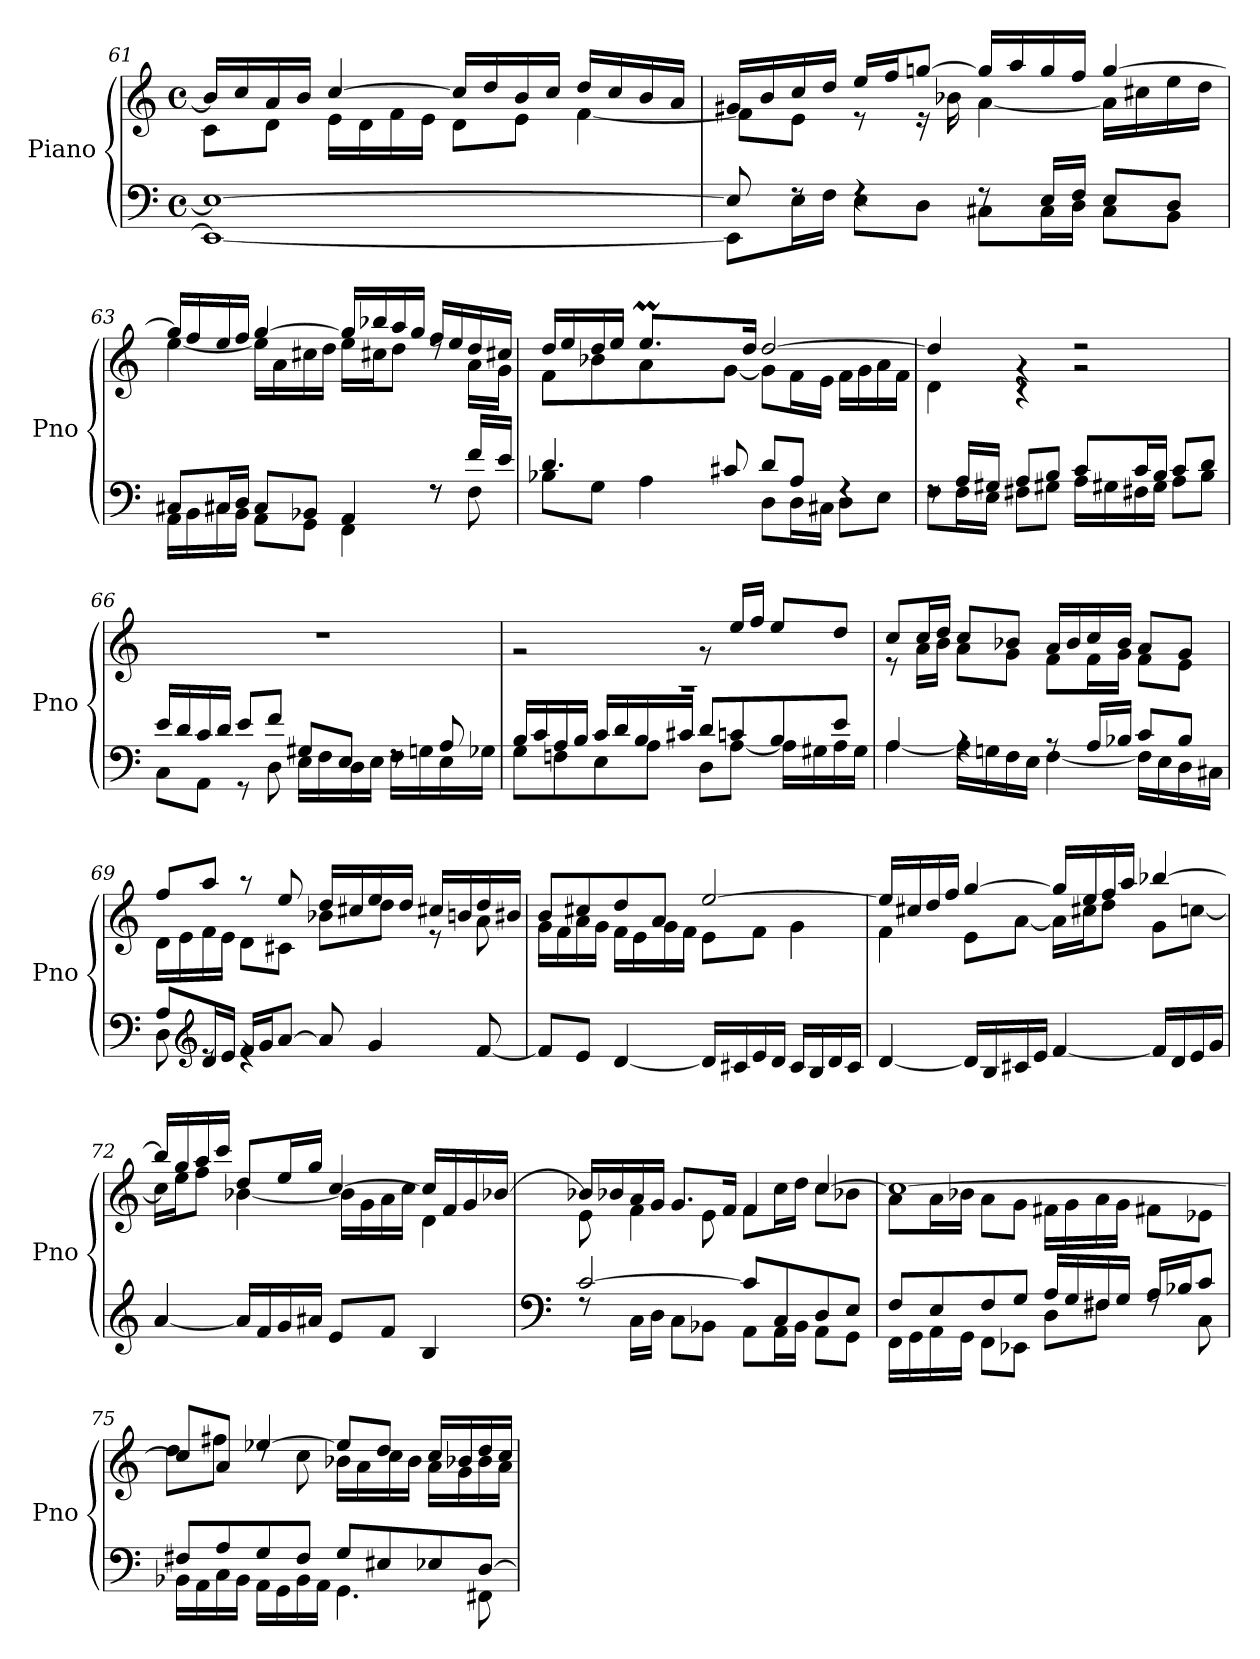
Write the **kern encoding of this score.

**kern	**kern
*part1	*part1
*staff2	*staff1
*I"Piano	*
*I'Pno	*
!!LO:LB:g=z
*clefF4	*clefG2
*k[]	*k[]
*M4/4	*M4/4
*met(c)	*met(c)
=61	=61
*^	*^
1E_	1EE_	16b/LL]	8c\L
.	.	16cc/	.
.	.	16a/	8d\J
.	.	16b/JJ	.
.	.	[4cc/	16e\LL
.	.	.	16d\
.	.	.	16f\
.	.	.	16e\JJ
.	.	16cc/LL]	8d\L
.	.	16dd/	.
.	.	16b/	8e\J
.	.	16cc/JJ	.
.	.	16dd/LL	[4f\
.	.	16cc/	.
.	.	16b/	.
.	.	16a/JJ	.
!!LO:LB:g=z	!!
=62	=62	=62	=62
8E/]	8EE\L]	16g#X/LL	8f\L]
.	.	16b/	.
8rF	16E\L	16cc/	8e\J
.	16F\JJ	16dd/JJ	.
4rF	8E\L	16ee/LL	8r
.	.	16ff/J	.
.	8D\J	[8ggn/J	16r
.	.	.	16b-X\
8rF	8C#X\L	16gg/LL]	[4a\
.	.	16aa/	.
16E/LL	16C#\L	16gg/	.
16F/JJ	16D\JJ	16ff/JJ	.
8E/L	8C#\L	[4gg/	16a\LL]
.	.	.	16cc#X\
8D/J	8BB\J	.	16ee\
.	.	.	16dd\JJ
=63	=63	=63	=63
8C#X/L	16AA\LL	16gg/LL]	[4ee\
.	16BB\	16ff/	.
16C#X/L	16C#X\	16ee/	.
16D/JJ	16BB\JJ	16ff/JJ	.
8C#/L	8AA\L	[4gg/	16ee\LL]
.	.	.	16a\
8BB-X/J	8GG\J	.	16cc#X\
.	.	.	16dd\JJ
4AA/	4FF\	16gg/LL]	16ee\LL
.	.	16bb-X/	16cc#X\J
.	.	16aa/	8dd\J
.	.	16gg/JJ	.
8rF	8rF	16ff/LL	8rdd
.	.	16ee/	.
16f/LL	8F\	16dd/	16a\LL
16e/JJ	.	16cc#X/JJ	16g\JJ
!!LO:PB:g=z
=64	=64	=64	=64
*	*^	*	*^
4ryy	4.d/	8B-X\L	16dd/LL	8f\L	4ryy
.	.	.	16ee/	.	.
.	.	8G\J	16dd/	8b-X\	.
.	.	.	16ee/JJ	.	.
8.ryy	.	4A\	8.eem/L	8a\	32ffyy
.	.	.	.	.	32eeyy
.	.	.	.	.	32ffyy
.	.	.	.	.	16.eeyy
.	8c#X/	.	.	[8g\J	.
2ryy	.	.	16dd/Jk	.	2ryy
.	8d/L	8D\L	[2dd/	8g\L]	.
.	8A/J	16D\L	.	16f\L	.
.	.	16C#X\JJ	.	16e\JJ	.
.	4rF	8D\L	.	16f\LL	.
.	.	.	.	16g\	.
.	.	8E\J	.	16a\	.
16ryy	.	.	.	16f\JJ	16ryy
*	*v	*v	*	*	*
*	*	*	*v	*v
!!LO:LB:g=z
=65	=65	=65	=65
8rF	8F\L	4dd/]	4d\
16A/LL	16F\L	.	.
16G#X/JJ	16E\JJ	.	.
8A/L	8F#X\L	4rg	4r
8B/J	8G#X\J	.	.
8c/L	16A\LL	2rg	2rdd
.	16G#X\	.	.
16c/L	16F#X\	.	.
16B/JJ	16G#\JJ	.	.
8c/L	8A\L	.	.
8d/J	8B\J	.	.
*	*	*v	*v
=66	=66	=66
16e/LL	8C\L	1rdd
16d/	.	.
16c/	8AA\J	.
16d/JJ	.	.
8e/L	8r	.
8f/J	8D\	.
8G#X/L	16E\LL	.
.	16F\	.
8E/J	16D\	.
.	16E\JJ	.
8rF	16F\LL	.
.	16Gn\	.
8A/	16E\	.
.	16G-Xi\JJ	.
!!LO:LB:g=z
=67	=67	=67
*	*	*^
16B/LL	8G\L	1rA	2r
16c/	.	.	.
16A/	8Fn\	.	.
16B/JJ	.	.	.
16c/LL	8E\	.	.
16d/	.	.	.
16B/	8A\J	.	.
16c#X/JJ	.	.	.
8d/L	8D\L	.	8r
8cn/	[8A\J	.	16ee/LL
.	.	.	16ff/JJ
8B/	16A\LL]	.	8ee/L
.	16G#X\	.	.
8e/J	16A\	.	8dd/J
.	16G#\JJ	.	.
!!LO:LB:g=z	!!
=68	=68	=68	=68
4A/	[4A\	8cc/L	8r
.	.	16cc/L	16a\LL
.	.	16dd/JJ	16b\JJ
4rA	16A\LL]	8cc/L	8a\L
.	16Gn\	.	.
.	16F\	8b-X/J	8g\J
.	16E\JJ	.	.
8rA	[4F\	16a/LL	8f\L
.	.	16b-/	.
16A/LL	.	16cc/	16f\L
16B-X/JJ	.	16b-/JJ	16g\JJ
8c/L	16F\LL]	8a/L	8f\L
.	16E\	.	.
8B-/J	16D\	8g/J	8e\J
.	16C#X\JJ	.	.
=69	=69	=69	=69
*	*	*	*^
8A/L	8D\	8ff/L	16d\LL	2ryy
.	.	.	16e\	.
*clefG2	*	*	*	*
16d/L	8re	8aa/J	16f\	.
16e/JJ	.	.	16e\JJ	.
16f/LL	4re	8r	8d\L	.
16g/J	.	.	.	.
[8a/J	.	8ee/	8c#X\J	.
8a/]	2ryy	16dd/LL	8b-X\L	2ryy
.	.	16cc#X/	.	.
4g/	.	16ee/	8dd\J	.
.	.	16dd/JJ	.	.
.	.	16cc#X/LL	8r	.
.	.	16bn/	.	.
[8f/	.	16dd/	8a\	.
.	.	16b#Xi/JJ	.	.
*v	*v	*	*	*
*	*	*v	*v
!!LO:LB:g=z
=70	=70	=70
8f/L]	8b/L	16g\LL
.	.	16f\
8e/J	8cc#X/	16a\
.	.	16g\JJ
[4d/	8dd/	16f\LL
.	.	16e\
.	8a/J	16g\
.	.	16f\JJ
16d/LL]	[2ee/	8e\L
16c#X/	.	.
16e/	.	8f\J
16d/JJ	.	.
16c#/LL	.	4g\
16B/	.	.
16d/	.	.
16c#/JJ	.	.
!!LO:LB:g=z	!!
=71	=71	=71
[4d/	16ee/LL]	4f\
.	16cc#X/	.
.	16dd/	.
.	16ff/JJ	.
16d/LL]	[4gg/	8e\L
16B/	.	.
16c#X/	.	[8a\J
16e/JJ	.	.
[4f/	16gg/LL]	16a\LL]
.	16ee/	16cc#X\J
.	16ff/	8dd\J
.	16aa/JJ	.
16f/LL]	[4bb-X/	8g\L
16d/	.	.
16e/	.	[8ccn\J
16g/JJ	.	.
=72	=72	=72
[4a/	16bb-/LL]	16cc\LL]
.	16gg/	16ee\J
.	16aa/	8ff\J
.	16ccc/JJ	.
16a/LL]	8dd/L	[4b-X\
16f/	.	.
16g/	16ee/L	.
16a#Xi/JJ	16gg/JJ	.
8e/L	[4cc/	16b-\LL]
.	.	16g\
8f/J	.	16a\
.	.	16cc\JJ
4B/	16cc/LL]	4d\
.	16f/	.
.	16g/	.
.	[16b-X/JJ	.
!!LO:PB:g=z	!!
=73	=73	=73
*clefF4	*	*
*^	*	*
[2c/	8rF	16b-X/LL]	8e\
.	.	16b-X/	.
.	16C\LL	16a/	4f\
.	16D\JJ	16g/JJ	.
.	8C\L	8.g/L	.
.	8BB-X\J	.	8e\
.	.	16f/Jk	.
8c/L]	8AA\L	4f/	8f\L
8C/	16AA\L	.	16cc\L
.	16BB-\JJ	.	16dd\JJ
8D/	8AA\L	[4cc/	8cc\L
8E/J	8GG\J	.	8b-X\J
!!LO:LB:g=z	!!
=74	=74	=74	=74
8F/L	16FF\LL	1cc_	8a\L
.	16GG\	.	.
8E/	16AA\	.	16a\L
.	16GG\JJ	.	16b-X\JJ
8F/	8FF\L	.	8a\L
8G/J	8EE-X\J	.	8g\J
16A/LL	8D\L	.	16f#X\LL
16G/	.	.	16g\
16F#X/	8F#X\J	.	16a\
16G/JJ	.	.	16g\JJ
16A/LL	8rF	.	8f#X\L
16B-X/J	.	.	.
8c/J	8C\	.	8e-X\J
=75	=75	=75	=75
8F#X/L	16BB-X\LL	8cc/L]	8dd\L
.	16AA\	.	.
8A/	16C\	8a/J	8ff#X\J
.	16BB-\JJ	.	.
8G/	16AA\LL	[4ee-X/	8rdd
.	16GG\	.	.
8F#/J	16BB-\	.	8cc\
.	16AA\JJ	.	.
8G/L	4.GG\	8ee-/L]	16b-X\LL
.	.	.	16a\
8E#Xi/	.	8dd/J	16cc\
.	.	.	16b-\JJ
8E-X/	.	16cc/LL	16a\LL
.	.	16b-X/	16g\
[8D/J	8FF#X\	16dd/	16b-\
.	.	16cc/JJ	16a\JJ
*v	*v	*	*
*	*v	*v
=	=
*-	*-
